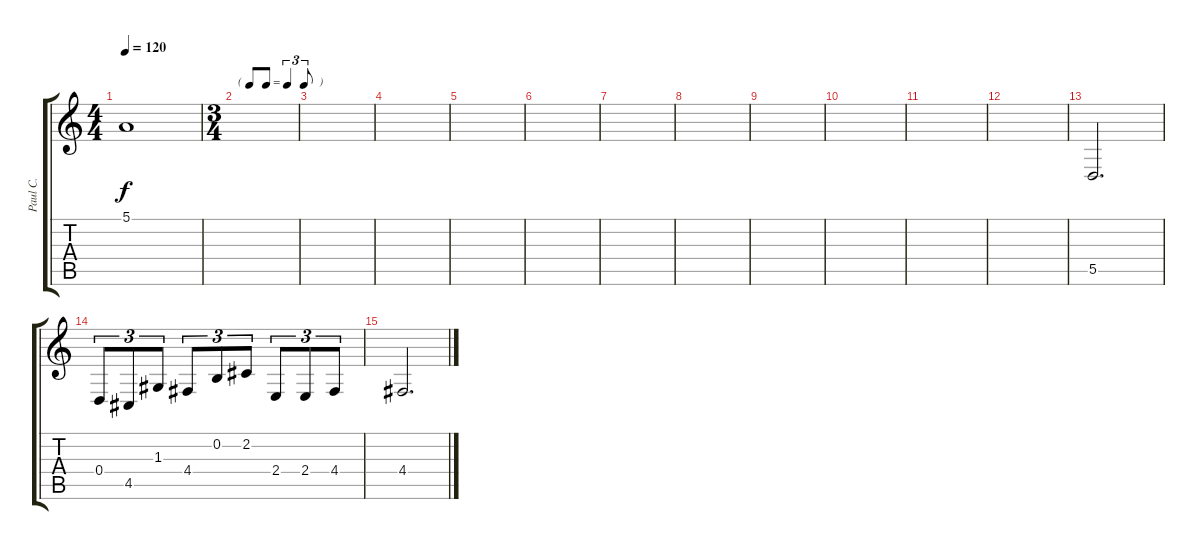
\track ("Paul C." "Paul C.") {instrument tenorsax}
\staff {score tabs}
\tuning (E4 B3 G3 D3 A2 E2) {hide}
\ts (4 4)
\tempo 120
\clef g2
\ks c
5.1{t}.1{dy f} |
\ts (3 4)
\tf triplet8th
|
|
|
|
|
|
|
|
|
|
|
5.5.2{d} |
0.4.8{tu (3 2)} 4.5.8{tu (3 2)} 1.3.8{tu (3 2)} 4.4.8{tu (3 2)} 0.2.8{tu (3 2)} 2.2.8{tu (3 2)} 2.4.8{tu (3 2)} 2.4.8{tu (3 2)} 4.4.8{tu (3 2)} |
4.4.2{d}
